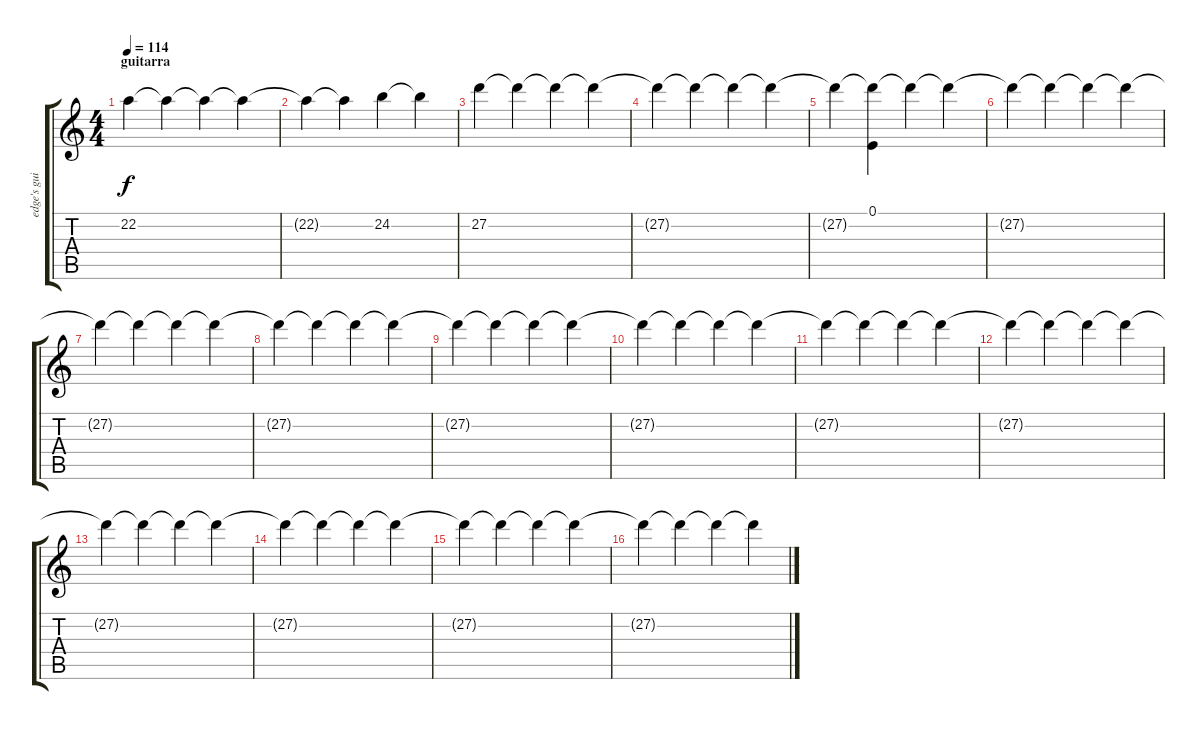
\track ("edge's guitar synth" "edge's gui") {instrument fx6goblins}
\staff {score tabs}
\tuning (E4 B3 G3 D3 A2 E2) {hide}
\ts (4 4)
\section ("" "guitarra")
\tempo 114
\clef g2
\ks c
22.2.4{dy f} 22.2{t}.4 22.2{t}.4 22.2{t}.4 |
22.2{t}.4 22.2{t}.4 24.2.4 24.2{t}.4 |
27.2.4 27.2{t}.4 27.2{t}.4 27.2{t}.4 |
27.2{t}.4 27.2{t}.4 27.2{t}.4 27.2{t}.4 |
27.2{t}.4 (0.1 27.2{t}).4 27.2{t}.4 27.2{t}.4 |
27.2{t}.4 27.2{t}.4 27.2{t}.4 27.2{t}.4 |
27.2{t}.4 27.2{t}.4 27.2{t}.4 27.2{t}.4 |
27.2{t}.4 27.2{t}.4 27.2{t}.4 27.2{t}.4 |
27.2{t}.4 27.2{t}.4 27.2{t}.4 27.2{t}.4 |
27.2{t}.4 27.2{t}.4 27.2{t}.4 27.2{t}.4 |
27.2{t}.4 27.2{t}.4 27.2{t}.4 27.2{t}.4 |
27.2{t}.4 27.2{t}.4 27.2{t}.4 27.2{t}.4 |
27.2{t}.4 27.2{t}.4 27.2{t}.4 27.2{t}.4 |
27.2{t}.4 27.2{t}.4 27.2{t}.4 27.2{t}.4 |
27.2{t}.4 27.2{t}.4 27.2{t}.4 27.2{t}.4 |
27.2{t}.4 27.2{t}.4 27.2{t}.4 27.2{t}.4
